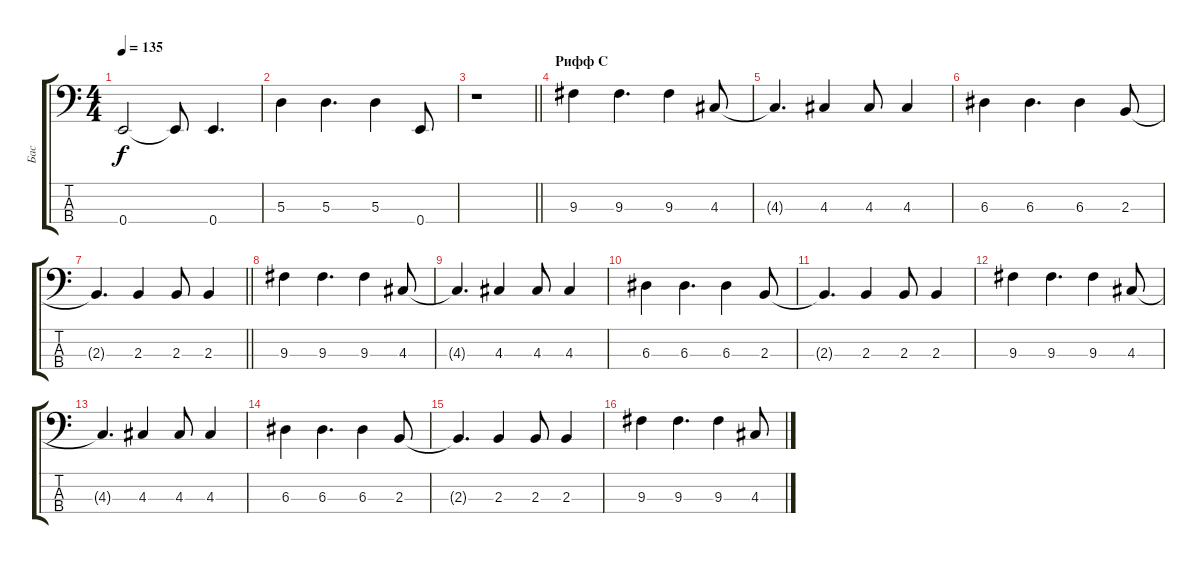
\track ("Бас" "Бас") {instrument electricbasspick}
\staff {score tabs}
\tuning (G2 D2 A1 E1) {hide}
\ts (4 4)
\tempo 135
\clef f4
\ks c
0.4{t}.2{dy f} 0.4{t}.8 0.4.4{d} |
5.3.4 5.3.4{d} 5.3.4 0.4.8 |
\barLineRight lightlight
r.1 |
\section ("" "Рифф С")
9.3.4 9.3.4{d} 9.3.4 4.3.8 |
4.3{t}.4{d} 4.3.4 4.3.8 4.3.4 |
6.3.4 6.3.4{d} 6.3.4 2.3.8 |
\barLineRight lightlight
2.3{t}.4{d} 2.3.4 2.3.8 2.3.4 |
\section ("" "")
9.3.4 9.3.4{d} 9.3.4 4.3.8 |
4.3{t}.4{d} 4.3.4 4.3.8 4.3.4 |
6.3.4 6.3.4{d} 6.3.4 2.3.8 |
2.3{t}.4{d} 2.3.4 2.3.8 2.3.4 |
9.3.4 9.3.4{d} 9.3.4 4.3.8 |
4.3{t}.4{d} 4.3.4 4.3.8 4.3.4 |
6.3.4 6.3.4{d} 6.3.4 2.3.8 |
2.3{t}.4{d} 2.3.4 2.3.8 2.3.4 |
9.3.4 9.3.4{d} 9.3.4 4.3.8
